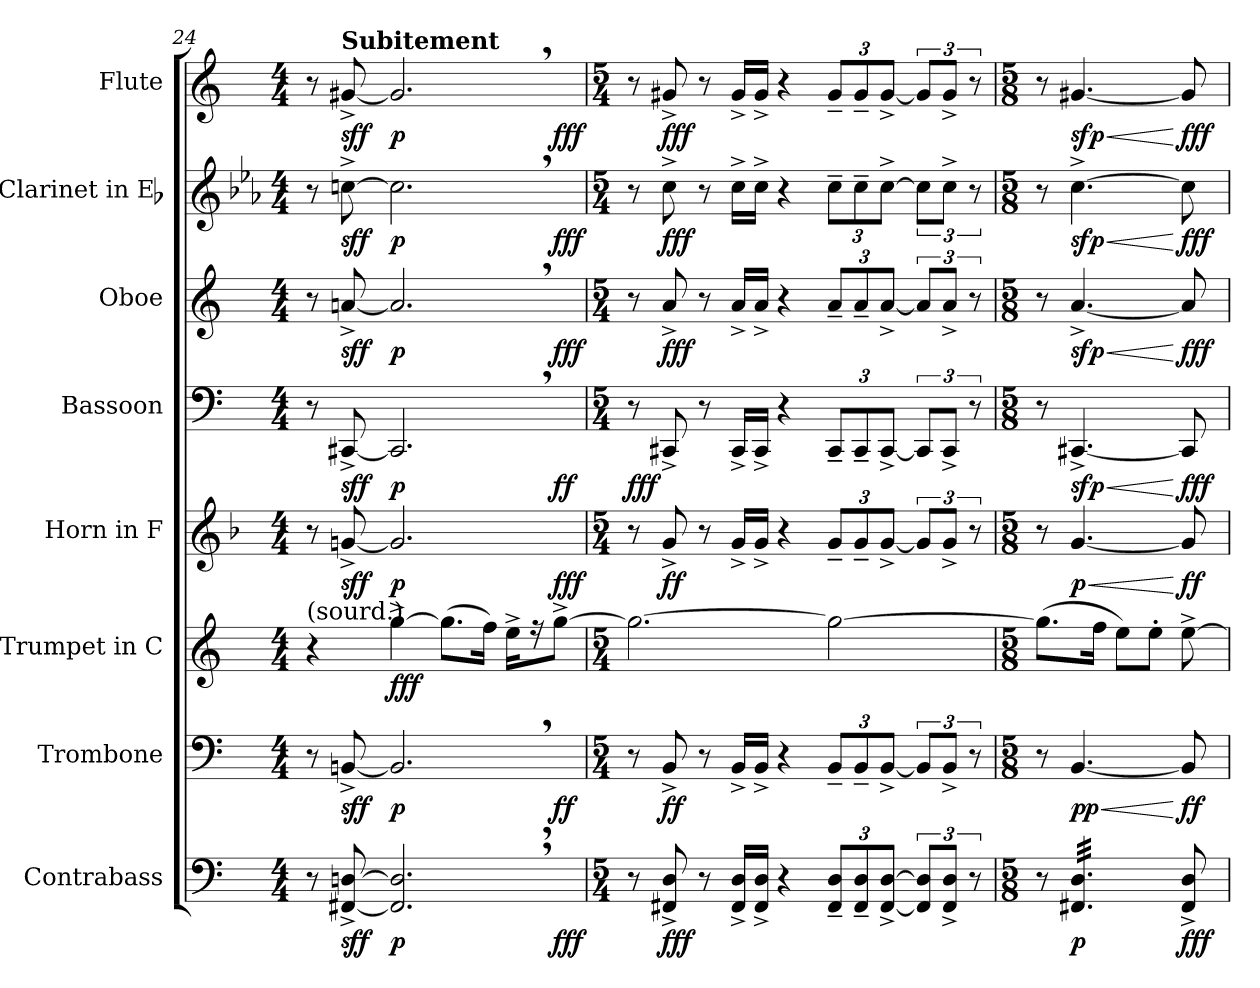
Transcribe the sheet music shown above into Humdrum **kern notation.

**kern	**dynam	**kern	**dynam	**kern	**dynam	**kern	**dynam	**kern	**dynam	**kern	**dynam	**kern	**dynam	**kern	**dynam
*part8	*part8	*part7	*part7	*part6	*part6	*part5	*part5	*part4	*part4	*part3	*part3	*part2	*part2	*part1	*part1
*staff8	*staff8	*staff7	*staff7	*staff6	*staff6	*staff5	*staff5	*staff4	*staff4	*staff3	*staff3	*staff2	*staff2	*staff1	*staff1
*I"Contrabass	*	*I"Trombone	*	*I"Trumpet in C	*	*I"Horn in F	*	*I"Bassoon	*	*I"Oboe	*	*I"Clarinet in Eb	*	*I"Flute	*
*I'Cb.	*	*I'Tbn.	*	*	*	*I'Hn.	*	*I'Bsn.	*	*I'Ob.	*	*	*	*I'Fl.	*
*clefF4	*	*clefF4	*	*clefG2	*	*clefG2	*	*clefF4	*	*clefG2	*	*clefG2	*	*clefG2	*
*k[]	*	*k[]	*	*k[]	*	*k[b-]	*	*k[]	*	*k[]	*	*k[b-e-a-]	*	*k[]	*
*M4/4	*	*M4/4	*	*M4/4	*	*M4/4	*	*M4/4	*	*M4/4	*	*M4/4	*	*M4/4	*
=24	=24	=24	=24	=24	=24	=24	=24	=24	=24	=24	=24	=24	=24	=24	=24
*^	*	*^	*	*	*	*^	*	*^	*	*^	*	*^	*	*^	*
!	!	!	!	!	!	!LO:TX:a:t=(sourd.)	!	!	!	!	!	!	!	!	!	!	!	!	!	!	!	!
8r	2..ryy	.	8r	2..ryy	.	4r	.	8r	2..ryy	.	8r	2..ryy	.	8r	2..ryy	.	8r	2..ryy	.	8r	2..ryy	.
*	*	*	*	*	*	*	*	*	*	*	*	*	*	*	*	*	*	*	*	*MM132	*	*
!	!	!	!	!	!	!	!	!	!	!	!	!	!	!	!	!	!	!	!	!LO:TX:a:B:t=Subitement	!	!
[8FF#X^ [8Dni^	.	sff	[8BBni^	.	sff	.	.	[8gn^	.	sff	[8CC#X^	.	sff	[8an^	.	sff	[8ccni^	.	sff	[8g#X^	.	sff
2.FF#], 2.D],	.	p	2.BB,]	.	p	[4gg^	fff	2.g]	.	p	2.CC#,]	.	p	2.a,]	.	p	2.cc,]	.	p	2.g#,]	.	p
.	.	.	.	.	.	(8.ggL]	.	.	.	.	.	.	.	.	.	.	.	.	.	.	.	.
.	.	.	.	.	.	16ffJk)	.	.	.	.	.	.	.	.	.	.	.	.	.	.	.	.
.	.	.	.	.	.	16ee^KL	.	.	.	.	.	.	.	.	.	.	.	.	.	.	.	.
.	.	.	.	.	.	16r	.	.	.	.	.	.	.	.	.	.	.	.	.	.	.	.
.	8ryy	fff	.	8ryy	ff	[8gg^J	.	.	8ryy	fff	.	8ryy	ff	.	8ryy	fff	.	8ryy	fff	.	8ryy	fff
*v	*v	*	*	*	*	*	*	*v	*v	*	*v	*v	*	*v	*v	*	*v	*v	*	*v	*v	*
*	*	*v	*v	*	*	*	*	*	*	*	*	*	*	*	*	*
=25	=25	=25	=25	=25	=25	=25	=25	=25	=25	=25	=25	=25	=25	=25	=25
*M5/4	*	*M5/4	*	*M5/4	*	*M5/4	*	*M5/4	*	*M5/4	*	*M5/4	*	*M5/4	*
8r	.	8r	.	2.gg_	.	8r	.	8r	fff	8r	.	8r	.	8r	.
8FF#X^ 8D^	fff	8BB^	ff	.	.	8g^	ff	8CC#X^	.	8a^	fff	8cc^	fff	8g#X^	fff
8r	.	8r	.	.	.	8r	.	8r	.	8r	.	8r	.	8r	.
16FF#^ 16D^LL	.	16BB^LL	.	.	.	16g^LL	.	16CC#^LL	.	16a^LL	.	16cc^LL	.	16g#^LL	.
16FF#^ 16D^JJ	.	16BB^JJ	.	.	.	16g^JJ	.	16CC#^JJ	.	16a^JJ	.	16cc^JJ	.	16g#^JJ	.
4r	.	4r	.	.	.	4r	.	4r	.	4r	.	4r	.	4r	.
12FF#~ 12D~L	.	12BB~L	.	2gg_	.	12g~L	.	12CC#~L	.	12a~L	.	12cc~L	.	12g#~L	.
12FF#~ 12D~	.	12BB~	.	.	.	12g~	.	12CC#~	.	12a~	.	12cc~	.	12g#~	.
[12FF#^ [12D^J	.	[12BB^J	.	.	.	[12g^J	.	[12CC#^J	.	[12a^J	.	[12cc^J	.	[12g#^J	.
12FF#] 12D]L	.	12BBL]	.	.	.	12gL]	.	12CC#L]	.	12aL]	.	12ccL]	.	12g#L]	.
12FF#^ 12D^J	.	12BB^J	.	.	.	12g^J	.	12CC#^J	.	12a^J	.	12cc^J	.	12g#^J	.
12r	.	12r	.	.	.	12r	.	12r	.	12r	.	12r	.	12r	.
=26	=26	=26	=26	=26	=26	=26	=26	=26	=26	=26	=26	=26	=26	=26	=26
*M5/8	*	*M5/8	*	*M5/8	*	*M5/8	*	*M5/8	*	*M5/8	*	*M5/8	*	*M5/8	*
8r	.	8r	.	(8.ggL]	.	8r	.	8r	.	8r	.	8r	.	8r	.
!	!	!	!LO:HP:b	!	!	!	!LO:HP:b	!	!LO:HP:b	!	!LO:HP:b	!	!LO:HP:b	!	!LO:HP:b
*tremolo	*	*	*	*	*	*	*	*	*	*	*	*	*	*	*
32FF#X 32DLLL	p	[4.BB	< pp	.	.	[4.g	< p	[4.CC#X^	< sfp	[4.a^	< sfp	[4.cc^	< sfp	[4.g#X	< sfp
32FF#X 32D	.	.	.	.	.	.	.	.	.	.	.	.	.	.	.
32FF#X 32D	.	.	.	16ffJk	.	.	.	.	.	.	.	.	.	.	.
32FF#X 32D	.	.	.	.	.	.	.	.	.	.	.	.	.	.	.
32FF#X 32D	.	.	.	8eeL)	.	.	.	.	.	.	.	.	.	.	.
32FF#X 32D	.	.	.	.	.	.	.	.	.	.	.	.	.	.	.
32FF#X 32D	.	.	.	.	.	.	.	.	.	.	.	.	.	.	.
32FF#X 32D	.	.	.	.	.	.	.	.	.	.	.	.	.	.	.
32FF#X 32D	.	.	.	8ee'J	.	.	.	.	.	.	.	.	.	.	.
32FF#X 32D	.	.	.	.	.	.	.	.	.	.	.	.	.	.	.
32FF#X 32D	.	.	.	.	.	.	.	.	.	.	.	.	.	.	.
32FF#X 32DJJJ	.	.	.	.	.	.	.	.	.	.	.	.	.	.	.
*Xtremolo	*	*	*	*	*	*	*	*	*	*	*	*	*	*	*
8FF#^ 8D^	fff	8BB]	[ ff	[8ee^	.	8g]	[ ff	8CC#]	[ fff	8a]	[ fff	8cc]	[ fff	8g#]	[ fff
=	=	=	=	=	=	=	=	=	=	=	=	=	=	=	=
*-	*-	*-	*-	*-	*-	*-	*-	*-	*-	*-	*-	*-	*-	*-	*-
